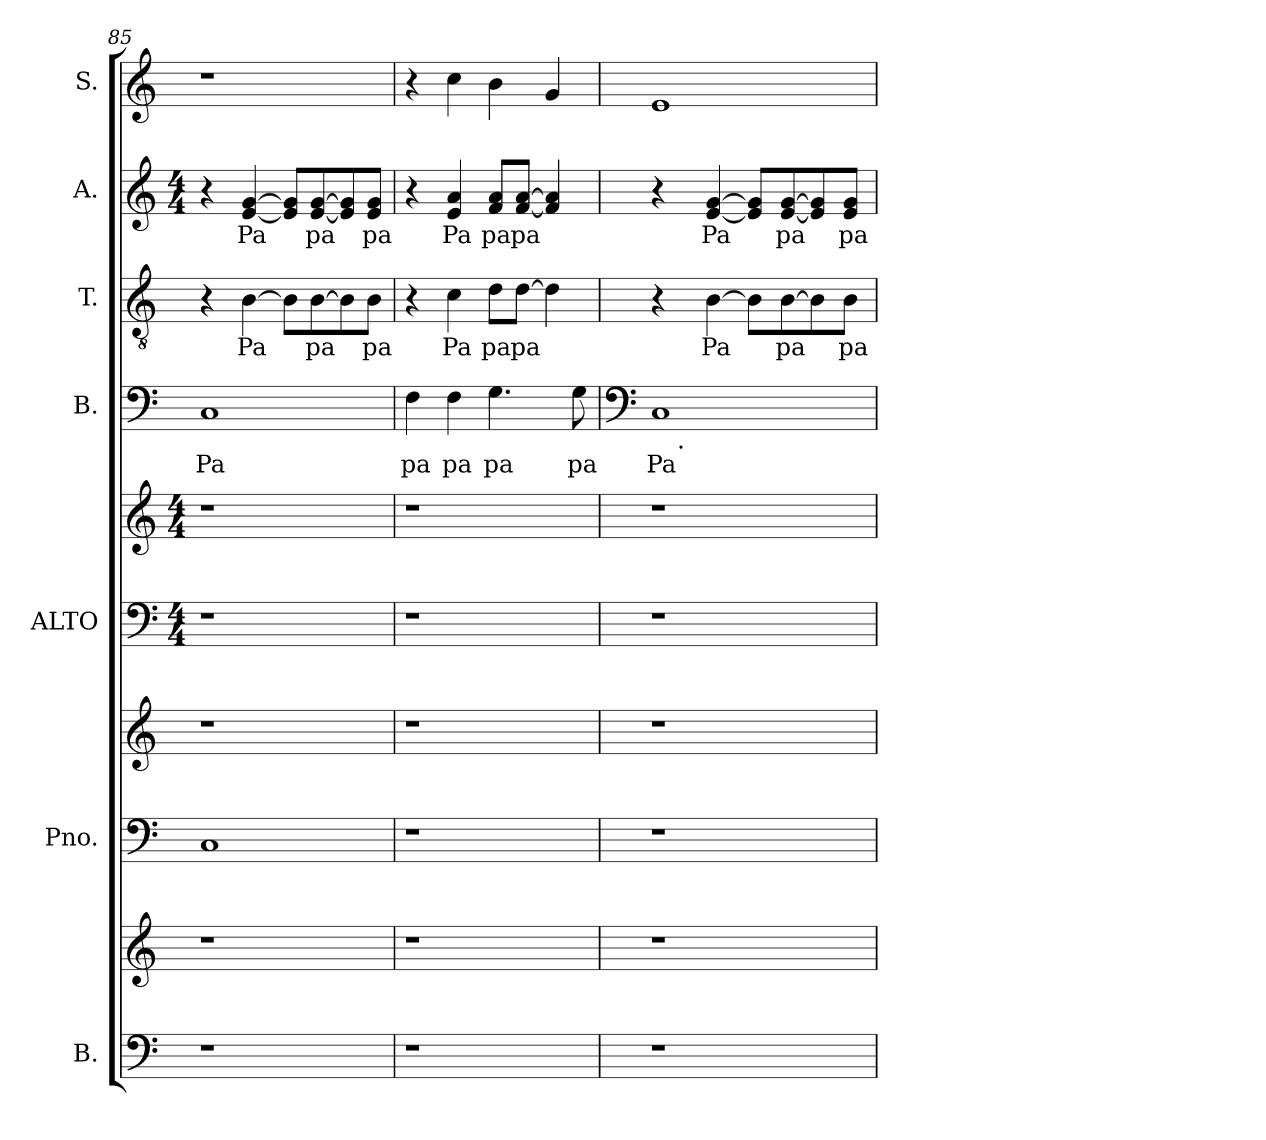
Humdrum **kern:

**kern	**kern	**kern	**kern	**kern	**kern	**kern	**text	**kern	**text	**kern	**text	**kern
*part7	*part7	*part6	*part6	*part5	*part5	*part4	*part4	*part3	*part3	*part2	*part2	*part1
*staff10	*staff9	*staff8	*staff7	*staff6	*staff5	*staff4	*staff4	*staff3	*staff3	*staff2	*staff2	*staff1
*I"B.	*	*I"Pno.	*	*I"ALTO	*	*I"B.	*	*I"T.	*	*I"A.	*	*I"S.
*	*	*	*	*	*	*I'B.	*	*I'T.	*	*I'A.	*	*I'S.
*clefF4	*clefG2	*clefF4	*clefG2	*clefF4	*clefG2	*clefF4	*	*clefGv2	*	*clefG2	*	*clefG2
*	*	*	*	*M4/4	*M4/4	*	*	*	*	*M4/4	*	*
=85	=85	=85	=85	=85	=85	=85	=85	=85	=85	=85	=85	=85
!	!	!	!	!	!	!	!LO:LY:b:cj	!	!	!	!	!
1r	1r	1C	1r	1r	1r	1C	Pa	4r	.	4r	.	1r
!	!	!	!	!	!	!	!	!	!LO:LY:b:cj	!	!LO:LY:b:cj	!
.	.	.	.	.	.	.	.	[>4B\	Pa	[>4g/ [<4e/	Pa	.
.	.	.	.	.	.	.	.	8B\L]	.	8g/] 8e/]L	.	.
!	!	!	!	!	!	!	!	!	!LO:LY:b:cj	!	!LO:LY:b:cj	!
.	.	.	.	.	.	.	.	[>8B\	pa	[>8g/ [<8e/	pa	.
.	.	.	.	.	.	.	.	8B\]	.	8g/] 8e/]	.	.
!	!	!	!	!	!	!	!	!	!LO:LY:b:cj	!	!LO:LY:b:cj	!
.	.	.	.	.	.	.	.	8B\J	pa	8g/ 8e/J	pa	.
=86	=86	=86	=86	=86	=86	=86	=86	=86	=86	=86	=86	=86
!	!	!	!	!	!	!	!LO:LY:b:cj	!	!	!	!	!
1r	1r	1r	1r	1r	1r	4F\	pa	4r	.	4r	.	4r
!	!	!	!	!	!	!	!LO:LY:b:cj	!	!LO:LY:b:cj	!	!LO:LY:b:cj	!
.	.	.	.	.	.	4F\	pa	4c\	Pa	4a/ 4e/	Pa	4cc\
!	!	!	!	!	!	!	!LO:LY:b:cj	!	!LO:LY:b:cj	!	!LO:LY:b:cj	!
.	.	.	.	.	.	4.G\	pa	8d\L	pa	8a/ 8f/L	pa	4b\
!	!	!	!	!	!	!	!	!	!LO:LY:b:cj	!	!LO:LY:b:cj	!
.	.	.	.	.	.	.	.	[>8d\J	pa	[>8a/ [<8f/J	pa	.
.	.	.	.	.	.	.	.	4d\]	.	4a/] 4f/]	.	4g/
!	!	!	!	!	!	!	!LO:LY:b:cj	!	!	!	!	!
.	.	.	.	.	.	8G\	pa	.	.	.	.	.
!!LO:LB:g=z
=87	=87	=87	=87	=87	=87	=87	=87	=87	=87	=87	=87	=87
*	*	*	*	*	*	*clefF4	*	*	*	*	*	*
!	!	!	!	!	!	!	!LO:LY:b:cj	!	!	!	!	!
*	*	*	*	*	*	*^	*	*	*	*	*	*
1r	1r	1r	1r	1r	1r	1C	16..ryy	Pa	4r	.	4r	.	1e
!	!	!	!	!	!	!	!LO:TX:b:t=.	!	!	!	!	!	!
.	.	.	.	.	.	.	2ryy	.	.	.	.	.	.
!	!	!	!	!	!	!	!	!	!	!LO:LY:b:cj	!	!LO:LY:b:cj	!
.	.	.	.	.	.	.	.	.	[>4B\	Pa	[>4g/ [<4e/	Pa	.
.	.	.	.	.	.	.	.	.	8B\L]	.	8g/] 8e/]L	.	.
.	.	.	.	.	.	.	4ryy	.	.	.	.	.	.
!	!	!	!	!	!	!	!	!	!	!LO:LY:b:cj	!	!LO:LY:b:cj	!
.	.	.	.	.	.	.	.	.	[>8B\	pa	[>8g/ [<8e/	pa	.
.	.	.	.	.	.	.	.	.	8B\]	.	8g/] 8e/]	.	.
.	.	.	.	.	.	.	8ryy	.	.	.	.	.	.
!	!	!	!	!	!	!	!	!	!	!LO:LY:b:cj	!	!LO:LY:b:cj	!
.	.	.	.	.	.	.	.	.	8B\J	pa	8g/ 8e/J	pa	.
.	.	.	.	.	.	.	64ryy	.	.	.	.	.	.
*	*	*	*	*	*	*v	*v	*	*	*	*	*	*
=	=	=	=	=	=	=	=	=	=	=	=	=
*-	*-	*-	*-	*-	*-	*-	*-	*-	*-	*-	*-	*-
